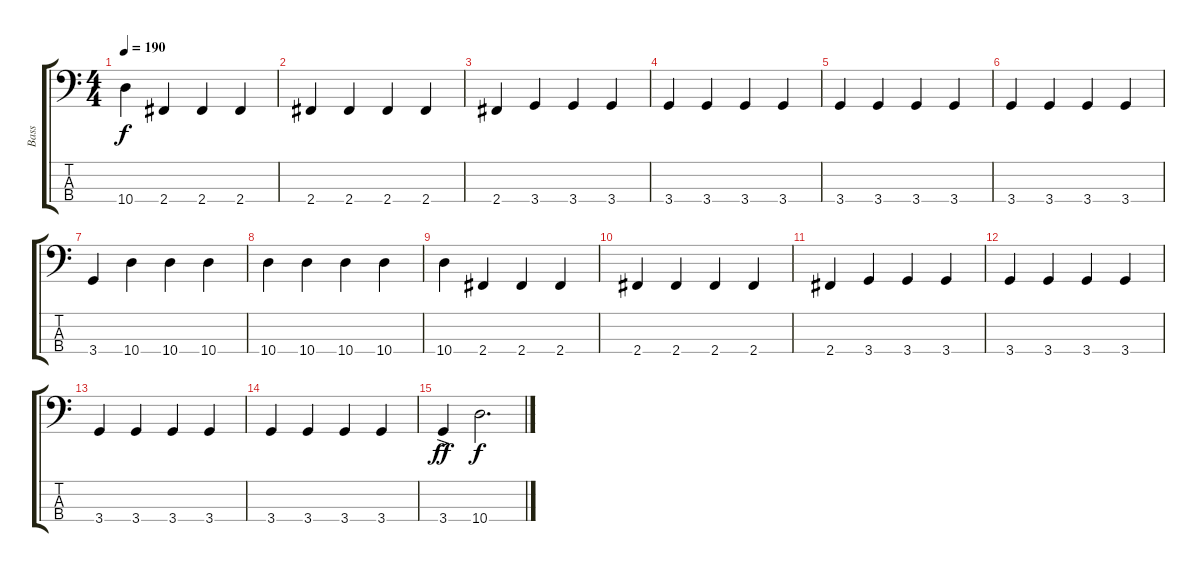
\track ("Bass" "Bass") {instrument electricbasspick}
\staff {score tabs}
\tuning (G2 D2 A1 E1) {hide}
\ts (4 4)
\tempo 190
\clef f4
\ks c
10.4.4{dy f} 2.4.4 2.4.4 2.4.4 |
2.4.4 2.4.4 2.4.4 2.4.4 |
2.4.4 3.4.4 3.4.4 3.4.4 |
3.4.4 3.4.4 3.4.4 3.4.4 |
3.4.4 3.4.4 3.4.4 3.4.4 |
3.4.4 3.4.4 3.4.4 3.4.4 |
3.4.4 10.4.4 10.4.4 10.4.4 |
10.4.4 10.4.4 10.4.4 10.4.4 |
10.4.4 2.4.4 2.4.4 2.4.4 |
2.4.4 2.4.4 2.4.4 2.4.4 |
2.4.4 3.4.4 3.4.4 3.4.4 |
3.4.4 3.4.4 3.4.4 3.4.4 |
3.4.4 3.4.4 3.4.4 3.4.4 |
3.4.4 3.4.4 3.4.4 3.4.4 |
3.4{ac}.4{dy ff} 10.4.2{d dy f}
